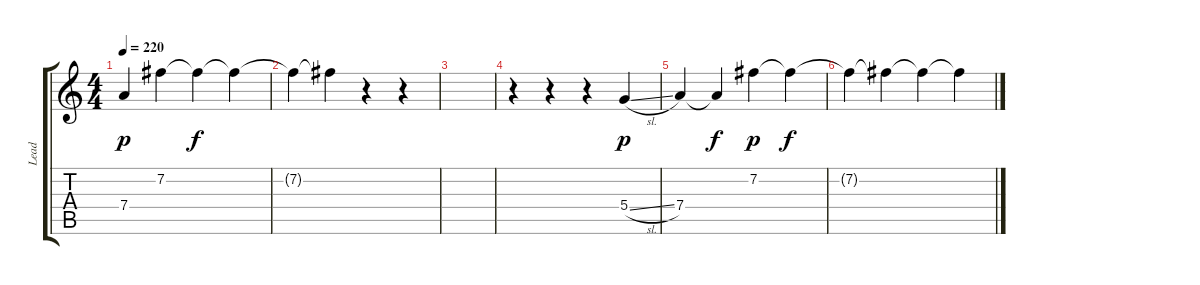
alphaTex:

\track ("Lead" "Lead") {instrument acousticguitarnylon}
\staff {score tabs}
\tuning (E4 B3 G3 D3 A2 E2) {hide}
\ts (4 4)
\tempo 220
\clef g2
\ks c
7.4.4{dy p} 7.2.4 7.2{t}.4{dy f} 7.2{t}.4 |
7.2{t}.4 7.2{t}.4 r.4 r.4 |
|
r.4 r.4 r.4 5.4{sl}.4{dy p} |
7.4.4 7.4{t}.4{dy f} 7.2.4{dy p} 7.2{t}.4{dy f} |
7.2{t}.4 7.2{t}.4 7.2{t}.4 7.2{t}.4
